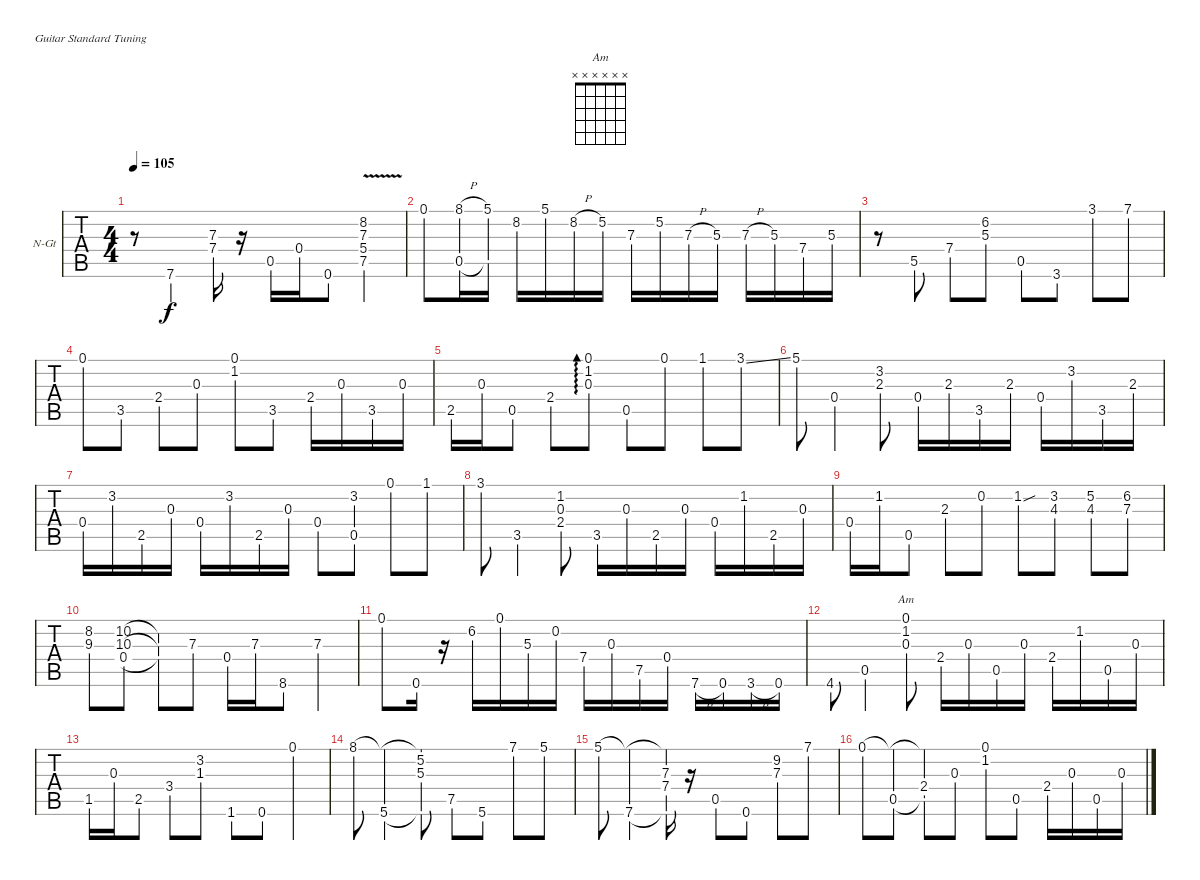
\defaultSystemsLayout 4
\bracketExtendMode groupsimilarinstruments
\firstSystemTrackNameOrientation horizontal
\otherSystemsTrackNameOrientation horizontal
\track ("Nylon Guitar" "N-Gt") {instrument acousticguitarnylon}
\staff {tabs}
\tuning (E4 B3 G3 D3 A2 E2)
\chord ("Am" x x x x x x)
\ts (4 4)
\tempo 105
\clef g2
\scale
0.358056
\ks c
r.8{dy f} 7.6.4 (7.4 7.3).16 r.16 0.5.16 0.4.16 0.6.8 (8.2{v} 5.4 7.5 7.3).4 |
\scale
0.373091 0.1.8 (8.1{h} 0.5).16 (5.1 0.5{t}).16 8.2.16 5.1.16 8.2{h}.16 5.2.16 7.3.16 5.2.16 7.3{h}.16 5.3.16 7.3{h}.16 5.3.16 7.4.16 5.3.16 |
\scale
0.268908 r.8 5.5.8 7.4.8 (6.2 5.3).8 0.5.8 3.6.8 3.1.8 7.1.8 |
\scale
0.345346 0.1.8 3.5.8 2.4.8 0.3.8 (0.1 1.2).8 3.5.8 2.4.16 0.3.16 3.5.16 0.3.16 |
\scale
0.32091 2.5.16 0.3.16 0.5.8 2.4.8 (1.2 0.3 0.1).8{ad 0} 0.5.8 0.1.8 1.1.8 3.1{ss lf 5}.8 |
\scale
0.254016 5.1.8 0.4.4 (3.2 2.3).8 0.4.16 2.3.16 3.5.16 2.3.16 0.4.16 3.2.16 3.5.16 2.3.16 |
\scale
0.292071 0.4.16 3.2.16 2.5.16 0.3.16 0.4.16 3.2.16 2.5.16 0.3.16 0.4.8 (3.2 0.5).8 0.1.8 1.1.8 |
\scale
0.279402 3.1.8 3.5.4 (1.2 0.3 2.4).8 3.5.16 0.3.16 2.5.16 0.3.16 0.4.16 1.2.16 2.5.16 0.3.16 |
\scale
0.233021 0.4.16 1.2.16 0.5.8 2.3{lf 3}.8 0.2.8 1.2{sou lf 2}.8 (3.2{lf 2} 4.3{lf 3}).8 (5.2{lf 5} 4.3{lf 3}).8 (6.2{lf 2} 7.3{lf 3}).8 |
\scale
0.290319 (8.2{lf 2} 9.3{lf 3}).8 (10.2{lf 5} 10.3{lf 4} 0.4).8 (10.2{t} 10.3{t} 0.4{t}).8 7.3{lf 2}.8 0.4.16 7.3.16 8.6.8 7.3.4 |
\scale
0.361528 0.1.8 0.6{hac}.16 r.16 6.2{lf 3}.16 0.1.16 5.3{lf 2}.16 0.2.16 7.4{lf 4}.16 0.3.16 7.5{lf 3}.16 0.4.16 7.6{h lf 2}.16 0.6.16 3.6{h lf 3}.16 0.6.16 |
\scale
0.326701 4.6{lf 4}.8 0.5.4 (0.3 0.1 1.2).8{ch "Am"} 2.4.16 0.3.16 0.5.16 0.3.16 2.4.16 1.2.16 0.5.16 0.3.16 |
1.5.16 0.3.16 2.5.8 3.4.8 (3.2 1.3).8 1.6.8 0.6.8 0.1.4 |
8.1.8 (5.6 8.1{t}).4 (5.2 5.3 5.6{t} 8.1{t}).8 7.5.8 5.6.8 7.1.8 5.1.8 |
5.1.8 (7.6 5.1{t}).4 (7.3 7.4 7.6{t} 5.1{t}).16 r.16 0.5.8 0.6.8 (9.2 7.3).8 7.1.8 |
0.1.8 (0.5 0.1{t}).8 (2.4 0.5{t} 0.1{t}).8 0.3.8 (0.1 1.2).8 0.5.8 2.4.16 0.3.16 0.5.16 0.3.16
